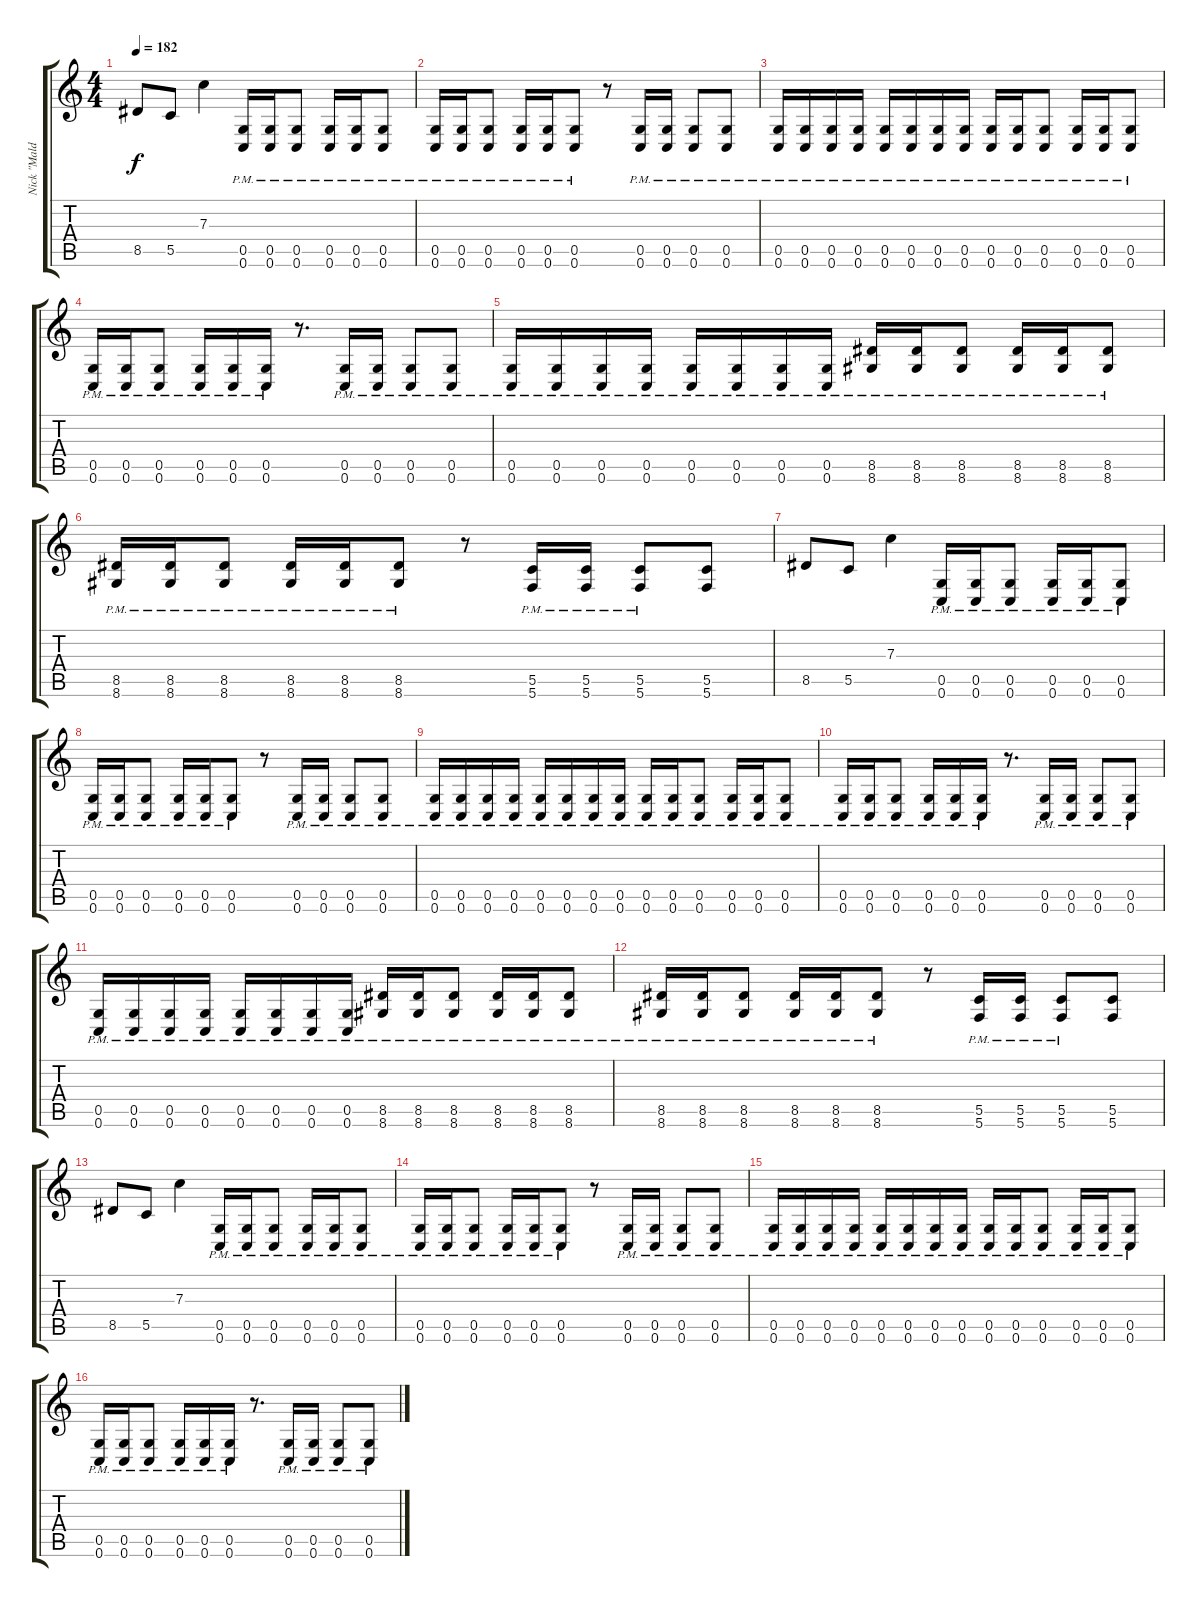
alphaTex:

\track ("Nick \"Maldy\" Maldonado" "Nick \"Mald") {instrument overdrivenguitar}
\staff {score tabs}
\tuning (D4 A3 F3 C3 G2 C2) {hide}
\ts (4 4)
\tempo 182
\clef g2
\ks c
8.5.8{dy f} 5.5.8 7.3.4 (0.5{pm} 0.6{pm}).16 (0.5{pm} 0.6{pm}).16 (0.5{pm} 0.6{pm}).8 (0.5{pm} 0.6{pm}).16 (0.5{pm} 0.6{pm}).16 (0.5{pm} 0.6{pm}).8 |
(0.5{pm} 0.6{pm}).16 (0.5{pm} 0.6{pm}).16 (0.5{pm} 0.6{pm}).8 (0.5{pm} 0.6{pm}).16 (0.5{pm} 0.6{pm}).16 (0.5{pm} 0.6{pm}).8 r.8 (0.5{pm} 0.6{pm}).16 (0.5{pm} 0.6{pm}).16 (0.5{pm} 0.6{pm}).8 (0.5{pm} 0.6{pm}).8 |
(0.5{pm} 0.6{pm}).16 (0.5{pm} 0.6{pm}).16 (0.5{pm} 0.6{pm}).16 (0.5{pm} 0.6{pm}).16 (0.5{pm} 0.6{pm}).16 (0.5{pm} 0.6{pm}).16 (0.5{pm} 0.6{pm}).16 (0.5{pm} 0.6{pm}).16 (0.5{pm} 0.6{pm}).16 (0.5{pm} 0.6{pm}).16 (0.5{pm} 0.6{pm}).8 (0.5{pm} 0.6{pm}).16 (0.5{pm} 0.6{pm}).16 (0.5{pm} 0.6{pm}).8 |
(0.5{pm} 0.6{pm}).16 (0.5{pm} 0.6{pm}).16 (0.5{pm} 0.6{pm}).8 (0.5{pm} 0.6{pm}).16 (0.5{pm} 0.6{pm}).16 (0.5{pm} 0.6{pm}).16 r.8{d} (0.5{pm} 0.6{pm}).16 (0.5{pm} 0.6{pm}).16 (0.5{pm} 0.6{pm}).8 (0.5{pm} 0.6{pm}).8 |
(0.5{pm} 0.6{pm}).16 (0.5{pm} 0.6{pm}).16 (0.5{pm} 0.6{pm}).16 (0.5{pm} 0.6{pm}).16 (0.5{pm} 0.6{pm}).16 (0.5{pm} 0.6{pm}).16 (0.5{pm} 0.6{pm}).16 (0.5{pm} 0.6{pm}).16 (8.5{pm} 8.6{pm}).16 (8.5{pm} 8.6{pm}).16 (8.5{pm} 8.6{pm}).8 (8.5{pm} 8.6{pm}).16 (8.5{pm} 8.6{pm}).16 (8.5{pm} 8.6{pm}).8 |
(8.5{pm} 8.6{pm}).16 (8.5{pm} 8.6{pm}).16 (8.5{pm} 8.6{pm}).8 (8.5{pm} 8.6{pm}).16 (8.5{pm} 8.6{pm}).16 (8.5{pm} 8.6{pm}).8 r.8 (5.5{pm} 5.6{pm}).16 (5.5{pm} 5.6{pm}).16 (5.5{pm} 5.6{pm}).8 (5.5 5.6).8 |
8.5.8 5.5.8 7.3.4 (0.5{pm} 0.6{pm}).16 (0.5{pm} 0.6{pm}).16 (0.5{pm} 0.6{pm}).8 (0.5{pm} 0.6{pm}).16 (0.5{pm} 0.6{pm}).16 (0.5{pm} 0.6{pm}).8 |
(0.5{pm} 0.6{pm}).16 (0.5{pm} 0.6{pm}).16 (0.5{pm} 0.6{pm}).8 (0.5{pm} 0.6{pm}).16 (0.5{pm} 0.6{pm}).16 (0.5{pm} 0.6{pm}).8 r.8 (0.5{pm} 0.6{pm}).16 (0.5{pm} 0.6{pm}).16 (0.5{pm} 0.6{pm}).8 (0.5{pm} 0.6{pm}).8 |
(0.5{pm} 0.6{pm}).16 (0.5{pm} 0.6{pm}).16 (0.5{pm} 0.6{pm}).16 (0.5{pm} 0.6{pm}).16 (0.5{pm} 0.6{pm}).16 (0.5{pm} 0.6{pm}).16 (0.5{pm} 0.6{pm}).16 (0.5{pm} 0.6{pm}).16 (0.5{pm} 0.6{pm}).16 (0.5{pm} 0.6{pm}).16 (0.5{pm} 0.6{pm}).8 (0.5{pm} 0.6{pm}).16 (0.5{pm} 0.6{pm}).16 (0.5{pm} 0.6{pm}).8 |
(0.5{pm} 0.6{pm}).16 (0.5{pm} 0.6{pm}).16 (0.5{pm} 0.6{pm}).8 (0.5{pm} 0.6{pm}).16 (0.5{pm} 0.6{pm}).16 (0.5{pm} 0.6{pm}).16 r.8{d} (0.5{pm} 0.6{pm}).16 (0.5{pm} 0.6{pm}).16 (0.5{pm} 0.6{pm}).8 (0.5{pm} 0.6{pm}).8 |
(0.5{pm} 0.6{pm}).16 (0.5{pm} 0.6{pm}).16 (0.5{pm} 0.6{pm}).16 (0.5{pm} 0.6{pm}).16 (0.5{pm} 0.6{pm}).16 (0.5{pm} 0.6{pm}).16 (0.5{pm} 0.6{pm}).16 (0.5{pm} 0.6{pm}).16 (8.5{pm} 8.6{pm}).16 (8.5{pm} 8.6{pm}).16 (8.5{pm} 8.6{pm}).8 (8.5{pm} 8.6{pm}).16 (8.5{pm} 8.6{pm}).16 (8.5{pm} 8.6{pm}).8 |
(8.5{pm} 8.6{pm}).16 (8.5{pm} 8.6{pm}).16 (8.5{pm} 8.6{pm}).8 (8.5{pm} 8.6{pm}).16 (8.5{pm} 8.6{pm}).16 (8.5{pm} 8.6{pm}).8 r.8 (5.5{pm} 5.6{pm}).16 (5.5{pm} 5.6{pm}).16 (5.5{pm} 5.6{pm}).8 (5.5 5.6).8 |
8.5.8 5.5.8 7.3.4 (0.5{pm} 0.6{pm}).16 (0.5{pm} 0.6{pm}).16 (0.5{pm} 0.6{pm}).8 (0.5{pm} 0.6{pm}).16 (0.5{pm} 0.6{pm}).16 (0.5{pm} 0.6{pm}).8 |
(0.5{pm} 0.6{pm}).16 (0.5{pm} 0.6{pm}).16 (0.5{pm} 0.6{pm}).8 (0.5{pm} 0.6{pm}).16 (0.5{pm} 0.6{pm}).16 (0.5{pm} 0.6{pm}).8 r.8 (0.5{pm} 0.6{pm}).16 (0.5{pm} 0.6{pm}).16 (0.5{pm} 0.6{pm}).8 (0.5{pm} 0.6{pm}).8 |
(0.5{pm} 0.6{pm}).16 (0.5{pm} 0.6{pm}).16 (0.5{pm} 0.6{pm}).16 (0.5{pm} 0.6{pm}).16 (0.5{pm} 0.6{pm}).16 (0.5{pm} 0.6{pm}).16 (0.5{pm} 0.6{pm}).16 (0.5{pm} 0.6{pm}).16 (0.5{pm} 0.6{pm}).16 (0.5{pm} 0.6{pm}).16 (0.5{pm} 0.6{pm}).8 (0.5{pm} 0.6{pm}).16 (0.5{pm} 0.6{pm}).16 (0.5{pm} 0.6{pm}).8 |
(0.5{pm} 0.6{pm}).16 (0.5{pm} 0.6{pm}).16 (0.5{pm} 0.6{pm}).8 (0.5{pm} 0.6{pm}).16 (0.5{pm} 0.6{pm}).16 (0.5{pm} 0.6{pm}).16 r.8{d} (0.5{pm} 0.6{pm}).16 (0.5{pm} 0.6{pm}).16 (0.5{pm} 0.6{pm}).8 (0.5{pm} 0.6{pm}).8
